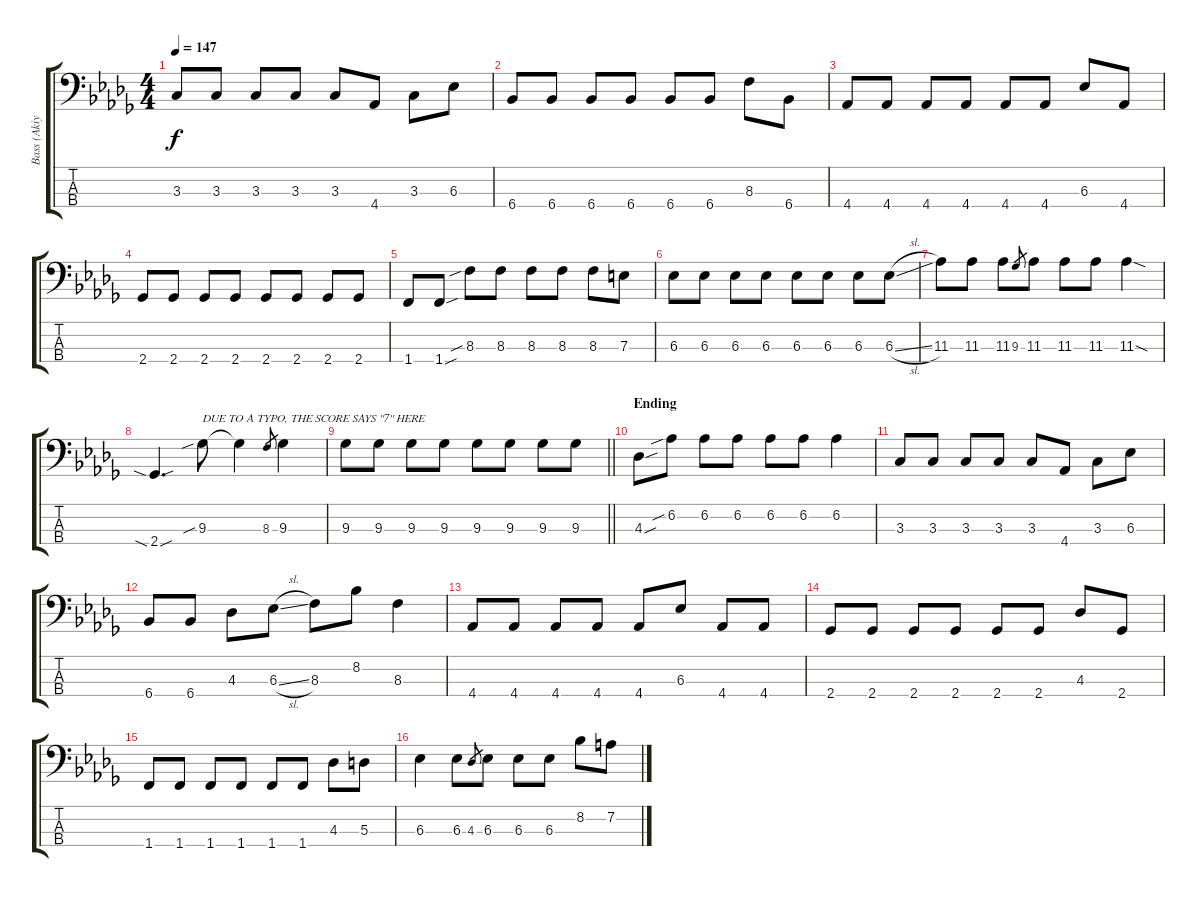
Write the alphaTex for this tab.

\track ("Bass (Akiyama Mio)" "Bass (Akiy") {instrument electricbassfinger}
\staff {score tabs}
\tuning (G2 D2 A1 E1) {hide}
\ts (4 4)
\tempo 147
\clef f4
\ks db
3.3.8{dy f} 3.3.8 3.3.8 3.3.8 3.3.8 4.4.8 3.3.8 6.3.8 |
6.4.8 6.4.8 6.4.8 6.4.8 6.4.8 6.4.8 8.3.8 6.4.8 |
4.4.8 4.4.8 4.4.8 4.4.8 4.4.8 4.4.8 6.3.8 4.4.8 |
2.4.8 2.4.8 2.4.8 2.4.8 2.4.8 2.4.8 2.4.8 2.4.8 |
1.4.8 1.4{sou}.8 8.3{sib}.8 8.3.8 8.3.8 8.3.8 8.3.8 7.3.8 |
6.3.8 6.3.8 6.3.8 6.3.8 6.3.8 6.3.8 6.3.8 6.3{sl}.8 |
11.3.8 11.3.8 11.3.8 9.3.8{gr} 11.3.8 11.3.8 11.3.8 11.3{sod}.4 |
2.4{sia sou}.4{d} 9.3{sib}.8{txt "DUE TO A TYPO, THE SCORE SAYS \"7\" HERE"} 9.3{t}.4 8.3.8{gr} 9.3.4 |
\barLineRight lightlight
9.3.8 9.3.8 9.3.8 9.3.8 9.3.8 9.3.8 9.3.8 9.3.8 |
\section ("" "Ending")
4.3{sou}.8 6.2{sib}.8 6.2.8 6.2.8 6.2.8 6.2.8 6.2.4 |
3.3.8 3.3.8 3.3.8 3.3.8 3.3.8 4.4.8 3.3.8 6.3.8 |
6.4.8 6.4.8 4.3.8 6.3{sl}.8 8.3.8 8.2.8 8.3.4 |
4.4.8 4.4.8 4.4.8 4.4.8 4.4.8 6.3.8 4.4.8 4.4.8 |
2.4.8 2.4.8 2.4.8 2.4.8 2.4.8 2.4.8 4.3.8 2.4.8 |
1.4.8 1.4.8 1.4.8 1.4.8 1.4.8 1.4.8 4.3.8 5.3.8 |
6.3.4 6.3.8 4.3.8{gr} 6.3.8 6.3.8 6.3.8 8.2.8 7.2.8
